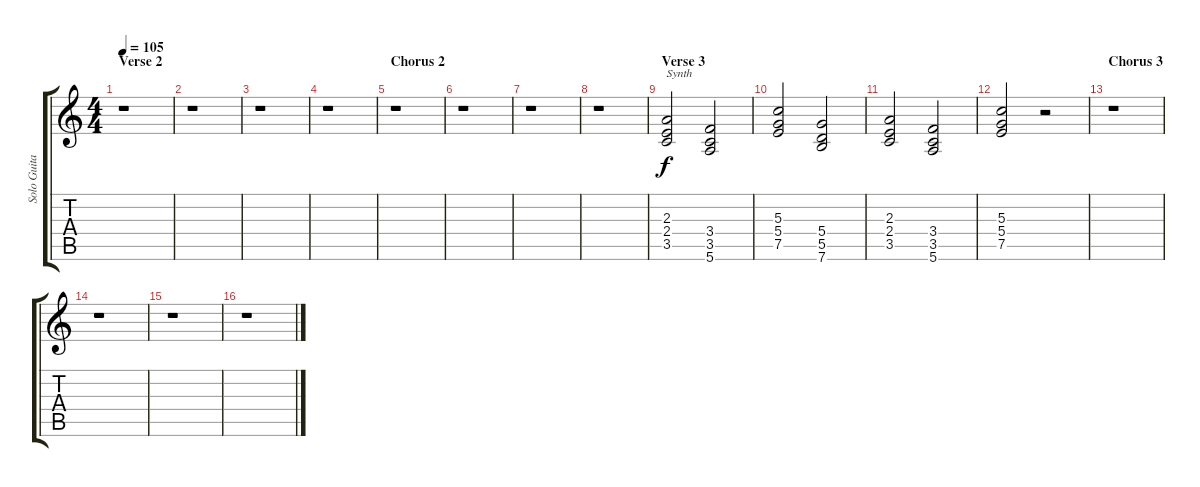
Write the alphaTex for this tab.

\track ("Solo Guitar" "Solo Guita") {instrument overdrivenguitar}
\staff {score tabs}
\tuning (E4 B3 G3 D3 A2 E2) {hide}
\ts (4 4)
\section ("" "Verse 2")
\tempo 105
\clef g2
\ks c
r.1{dy f} |
r.1 |
r.1 |
r.1 |
\section ("" "Chorus 2")
r.1 |
r.1 |
r.1 |
r.1 |
\section ("" "Verse 3")
(2.3 2.4 3.5).2{txt "Synth" instrument pad1newage} (3.4 3.5 5.6).2 |
(5.3 5.4 7.5).2 (5.4 5.5 7.6).2 |
(2.3 2.4 3.5).2 (3.4 3.5 5.6).2 |
(5.3 5.4 7.5).2 r.2{instrument overdrivenguitar} |
\section ("" "Chorus 3")
r.1 |
r.1 |
r.1 |
r.1
